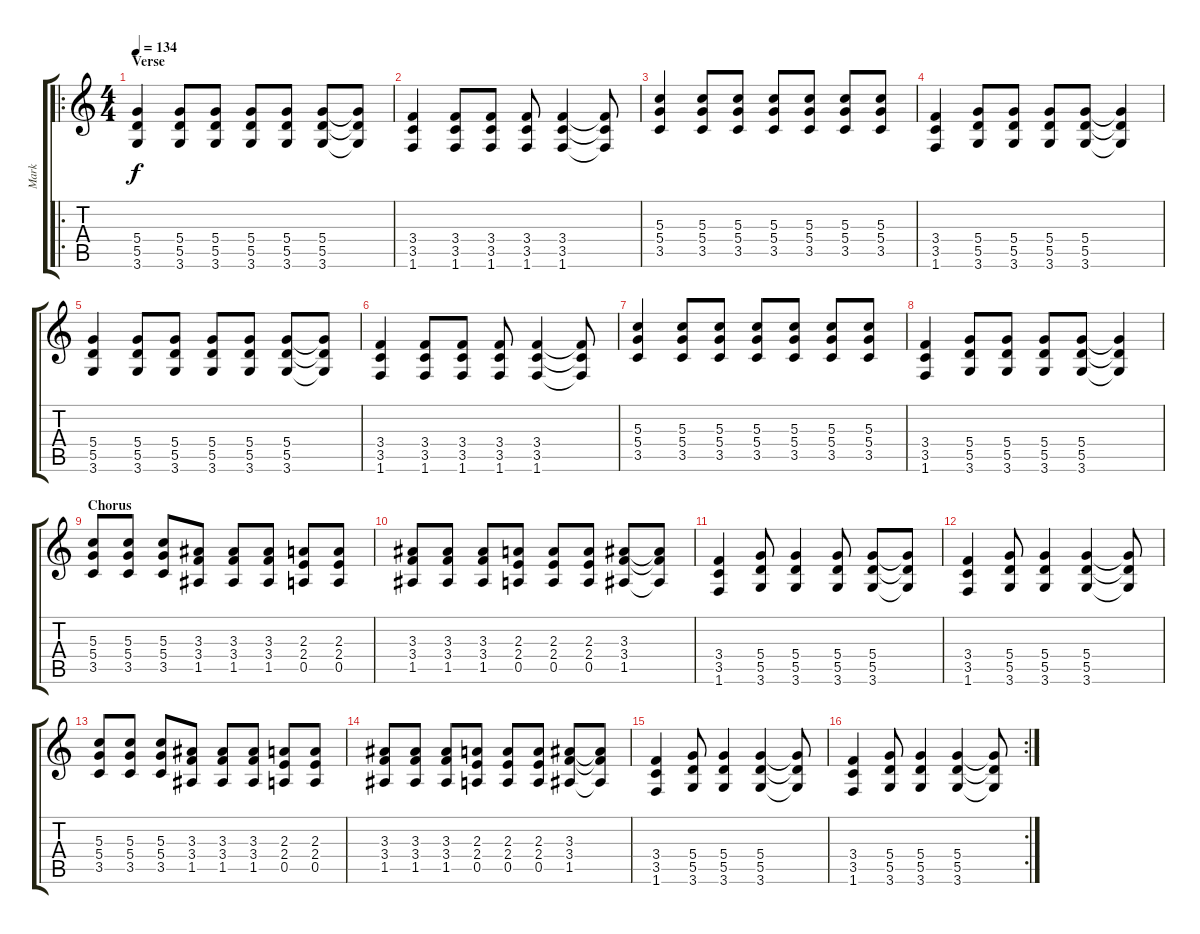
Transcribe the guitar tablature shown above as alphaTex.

\track ("Mark" "Mark") {instrument distortionguitar}
\staff {score tabs}
\tuning (E4 B3 G3 D3 A2 E2) {hide}
\ro
\ts (4 4)
\section ("" "Verse")
\tempo 134
\clef g2
\ks c
(5.4 5.5 3.6).4{dy f} (5.4 5.5 3.6).8 (5.4 5.5 3.6).8 (5.4 5.5 3.6).8 (5.4 5.5 3.6).8 (5.4 5.5 3.6).8 (5.4{t} 5.5{t} 3.6{t}).8 |
(3.4 3.5 1.6).4 (3.4 3.5 1.6).8 (3.4 3.5 1.6).8 (3.4 3.5 1.6).8 (3.4 3.5 1.6).4 (3.4{t} 3.5{t} 1.6{t}).8 |
(5.3 5.4 3.5).4 (5.3 5.4 3.5).8 (5.3 5.4 3.5).8 (5.3 5.4 3.5).8 (5.3 5.4 3.5).8 (5.3 5.4 3.5).8 (5.3 5.4 3.5).8 |
(3.4 3.5 1.6).4 (5.4 5.5 3.6).8 (5.4 5.5 3.6).8 (5.4 5.5 3.6).8 (5.4 5.5 3.6).8 (5.4{t} 5.5{t} 3.6{t}).4 |
(5.4 5.5 3.6).4 (5.4 5.5 3.6).8 (5.4 5.5 3.6).8 (5.4 5.5 3.6).8 (5.4 5.5 3.6).8 (5.4 5.5 3.6).8 (5.4{t} 5.5{t} 3.6{t}).8 |
(3.4 3.5 1.6).4 (3.4 3.5 1.6).8 (3.4 3.5 1.6).8 (3.4 3.5 1.6).8 (3.4 3.5 1.6).4 (3.4{t} 3.5{t} 1.6{t}).8 |
(5.3 5.4 3.5).4 (5.3 5.4 3.5).8 (5.3 5.4 3.5).8 (5.3 5.4 3.5).8 (5.3 5.4 3.5).8 (5.3 5.4 3.5).8 (5.3 5.4 3.5).8 |
(3.4 3.5 1.6).4 (5.4 5.5 3.6).8 (5.4 5.5 3.6).8 (5.4 5.5 3.6).8 (5.4 5.5 3.6).8 (5.4{t} 5.5{t} 3.6{t}).4 |
\section ("" "Chorus")
(5.3 5.4 3.5).8 (5.3 5.4 3.5).8 (5.3 5.4 3.5).8 (3.3 3.4 1.5).8 (3.3 3.4 1.5).8 (3.3 3.4 1.5).8 (2.3 2.4 0.5).8 (2.3 2.4 0.5).8 |
(3.3 3.4 1.5).8 (3.3 3.4 1.5).8 (3.3 3.4 1.5).8 (2.3 2.4 0.5).8 (2.3 2.4 0.5).8 (2.3 2.4 0.5).8 (3.3 3.4 1.5).8 (3.3{t} 3.4{t} 1.5{t}).8 |
(3.4 3.5 1.6).4 (5.4 5.5 3.6).8 (5.4 5.5 3.6).4 (5.4 5.5 3.6).8 (5.4 5.5 3.6).8 (5.4{t} 5.5{t} 3.6{t}).8 |
(3.4 3.5 1.6).4 (5.4 5.5 3.6).8 (5.4 5.5 3.6).4 (5.4 5.5 3.6).4 (5.4{t} 5.5{t} 3.6{t}).8 |
(5.3 5.4 3.5).8 (5.3 5.4 3.5).8 (5.3 5.4 3.5).8 (3.3 3.4 1.5).8 (3.3 3.4 1.5).8 (3.3 3.4 1.5).8 (2.3 2.4 0.5).8 (2.3 2.4 0.5).8 |
(3.3 3.4 1.5).8 (3.3 3.4 1.5).8 (3.3 3.4 1.5).8 (2.3 2.4 0.5).8 (2.3 2.4 0.5).8 (2.3 2.4 0.5).8 (3.3 3.4 1.5).8 (3.3{t} 3.4{t} 1.5{t}).8 |
(3.4 3.5 1.6).4 (5.4 5.5 3.6).8 (5.4 5.5 3.6).4 (5.4 5.5 3.6).4 (5.4{t} 5.5{t} 3.6{t}).8 |
\rc 2
(3.4 3.5 1.6).4 (5.4 5.5 3.6).8 (5.4 5.5 3.6).4 (5.4 5.5 3.6).4 (5.4{t} 5.5{t} 3.6{t}).8
